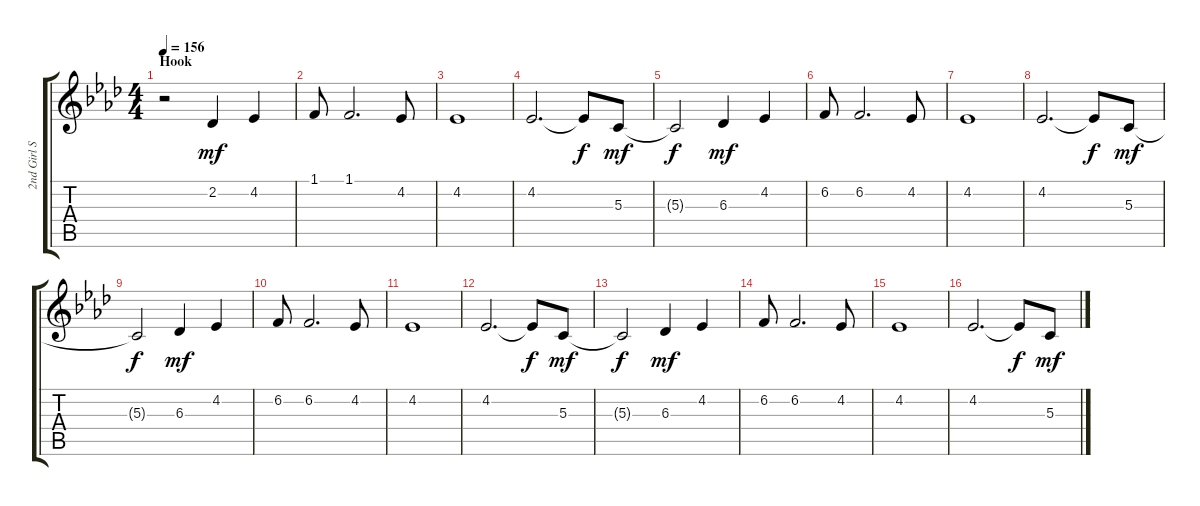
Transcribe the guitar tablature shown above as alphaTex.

\track ("2nd Girl Soprano" "2nd Girl S") {instrument choiraahs}
\staff {score tabs}
\tuning (E4 B3 G3 D3 A2 E2) {hide}
\ts (4 4)
\section ("" "Hook")
\tempo 156
\clef g2
\ks fminor
r.2{dy mf} 2.2.4 4.2.4 |
1.1.8 1.1.2{d} 4.2.8 |
4.2.1 |
4.2.2{d} 4.2{t}.8{dy f} 5.3.8{dy mf} |
5.3{t}.2{dy f} 6.3.4{dy mf} 4.2.4 |
6.2.8 6.2.2{d} 4.2.8 |
4.2.1 |
4.2.2{d} 4.2{t}.8{dy f} 5.3.8{dy mf} |
5.3{t}.2{dy f} 6.3.4{dy mf} 4.2.4 |
6.2.8 6.2.2{d} 4.2.8 |
4.2.1 |
4.2.2{d} 4.2{t}.8{dy f} 5.3.8{dy mf} |
5.3{t}.2{dy f} 6.3.4{dy mf} 4.2.4 |
6.2.8 6.2.2{d} 4.2.8 |
4.2.1 |
4.2.2{d} 4.2{t}.8{dy f} 5.3.8{dy mf}
